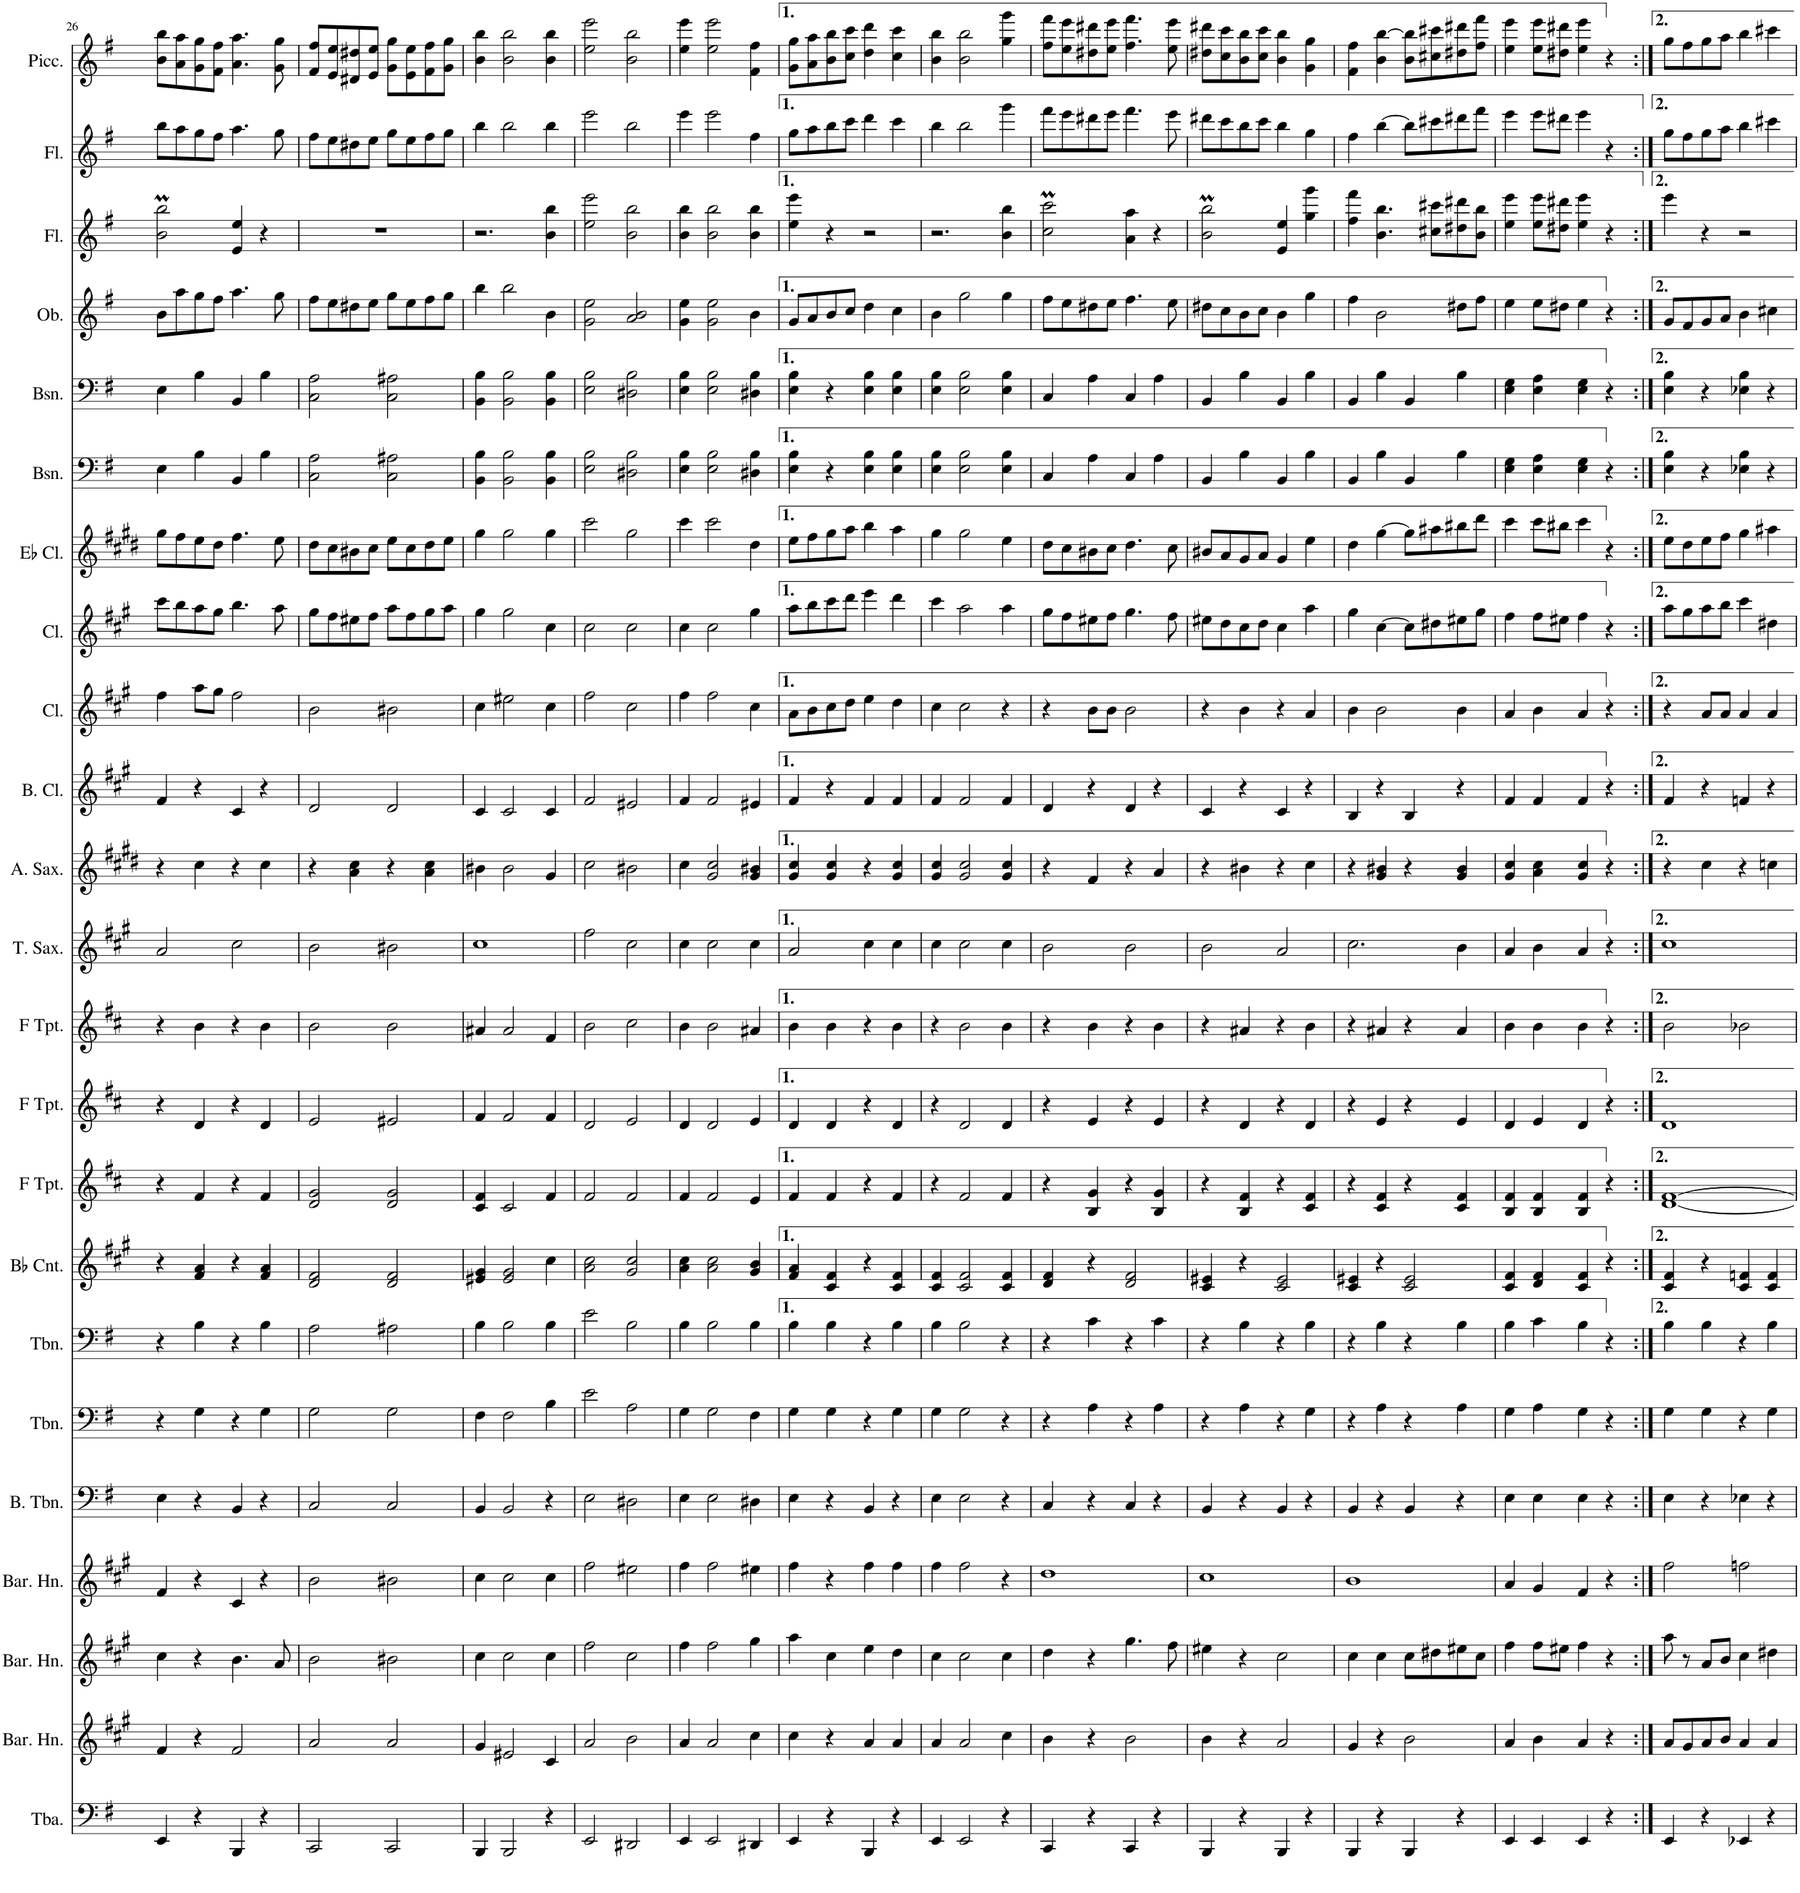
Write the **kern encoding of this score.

**kern	**kern	**kern	**kern	**kern	**kern	**kern	**kern	**kern	**kern	**kern	**kern	**kern	**kern	**kern	**kern	**kern	**kern	**kern	**kern	**kern	**kern	**kern
*part23	*part22	*part21	*part20	*part19	*part18	*part17	*part16	*part15	*part14	*part13	*part12	*part11	*part10	*part9	*part8	*part7	*part6	*part5	*part4	*part3	*part2	*part1
*staff23	*staff22	*staff21	*staff20	*staff19	*staff18	*staff17	*staff16	*staff15	*staff14	*staff13	*staff12	*staff11	*staff10	*staff9	*staff8	*staff7	*staff6	*staff5	*staff4	*staff3	*staff2	*staff1
*I"Tuba	*I"Baritone Horn stem 4	*I"Baritone Horn stem 3	*I"Baritone Horn stem 2	*I"Bass Trombone	*I"Trombone	*I"Trombone	*I"Bb Cornet	*I"F Trumpet	*I"F Trumpet	*I"F Trumpet	*I"Tenor Saxophone	*I"Alto Saxophone	*I"Bass Clarinet	*I"Clarinet	*I"Clarinet	*I"Eb Clarinet	*I"Bassoon	*I"Bassoon	*I"Oboe	*I"Flute	*I"Flute	*I"Piccolo
*I'Tba.	*I'Bar. Hn.	*I'Bar. Hn.	*I'Bar. Hn.	*I'B. Tbn.	*I'Tbn.	*I'Tbn.	*I'Bb Cnt.	*I'F Tpt.	*I'F Tpt.	*I'F Tpt.	*I'T. Sax.	*I'A. Sax.	*I'B. Cl.	*I'Cl.	*I'Cl.	*I'Eb Cl.	*I'Bsn.	*I'Bsn.	*I'Ob.	*I'Fl.	*I'Fl.	*I'Picc.
!!LO:PB:g=z
*clefF4	*clefG2	*clefG2	*clefG2	*clefF4	*clefF4	*clefF4	*clefG2	*clefG2	*clefG2	*clefG2	*clefG2	*clefG2	*clefG2	*clefG2	*clefG2	*clefG2	*clefF4	*clefF4	*clefG2	*clefG2	*clefG2	*clefG2
*	*Trd8c14	*Trd8c14	*Trd8c14	*	*	*	*Trd1c2	*Trd-3c-5	*Trd-3c-5	*Trd-3c-5	*Trd8c14	*Trd5c9	*Trd8c14	*Trd1c2	*Trd1c2	*Trd-2c-3	*	*	*	*	*	*Trd-7c-12
*k[f#]	*k[f#c#g#]	*k[f#c#g#]	*k[f#c#g#]	*k[f#]	*k[f#]	*k[f#]	*k[f#c#g#]	*k[f#c#]	*k[f#c#]	*k[f#c#]	*k[f#c#g#]	*k[f#c#g#d#]	*k[f#c#g#]	*k[f#c#g#]	*k[f#c#g#]	*k[f#c#g#d#]	*k[f#]	*k[f#]	*k[f#]	*k[f#]	*k[f#]	*k[f#]
*M2/2	*M2/2	*M2/2	*M2/2	*M2/2	*M2/2	*M2/2	*M2/2	*M2/2	*M2/2	*M2/2	*M2/2	*M2/2	*M2/2	*M2/2	*M2/2	*M2/2	*M2/2	*M2/2	*M2/2	*M2/2	*M2/2	*M2/2
*met(c|)	*met(c|)	*met(c|)	*met(c|)	*met(c|)	*met(c|)	*met(c|)	*met(c|)	*met(c|)	*met(c|)	*met(c|)	*met(c|)	*met(c|)	*met(c|)	*met(c|)	*met(c|)	*met(c|)	*met(c|)	*met(c|)	*met(c|)	*met(c|)	*met(c|)	*met(c|)
=26	=26	=26	=26	=26	=26	=26	=26	=26	=26	=26	=26	=26	=26	=26	=26	=26	=26	=26	=26	=26	=26	=26
4EE/	4f#/	4cc#\	4f#/	4E\	4r	4r	4r	4r	4r	4r	2a/	4r	4f#/	4ff#\	8ccc#\L	8gg#\L	4E\	4E\	8b\L	2b\M 2bb\M	8bb\L	8b\ 8bb\L
.	.	.	.	.	.	.	.	.	.	.	.	.	.	.	8bb\	8ff#\	.	.	8aa\	.	8aa\	8a\ 8aa\
4r	4r	4r	4r	4r	4G\	4B\	4f#/ 4a/	4f#/	4d/	4b\	.	4cc#\	4r	8aa\L	8aa\	8ee\	4B\	4B\	8gg\	.	8gg\	8g\ 8gg\
.	.	.	.	.	.	.	.	.	.	.	.	.	.	8gg#\J	8gg#\J	8dd#\J	.	.	8ff#\J	.	8ff#\J	8f#\ 8ff#\J
4BBB/	2f#/	4.b\	4c#/	4BB/	4r	4r	4r	4r	4r	4r	2cc#\	4r	4c#/	2ff#\	4.bb\	4.ff#\	4BB/	4BB/	4.aa\	4e/ 4ee/	4.aa\	4.a\ 4.aa\
4r	.	.	4r	4r	4G\	4B\	4f#/ 4a/	4f#/	4d/	4b\	.	4cc#\	4r	.	.	.	4B\	4B\	.	4r	.	.
.	.	8a/	.	.	.	.	.	.	.	.	.	.	.	.	8aa\	8ee\	.	.	8gg\	.	8gg\	8g\ 8gg\
=27	=27	=27	=27	=27	=27	=27	=27	=27	=27	=27	=27	=27	=27	=27	=27	=27	=27	=27	=27	=27	=27	=27
2CC/	2a/	2b\	2b\	2C/	2G\	2A\	2d/ 2f#/	2d/ 2g/	2e/	2b\	2b\	4r	2d/	2b\	8gg#\L	8dd#\L	2C\ 2A\	2C\ 2A\	8ff#\L	1r	8ff#\L	8f#/ 8ff#/L
.	.	.	.	.	.	.	.	.	.	.	.	.	.	.	8ff#\	8cc#\	.	.	8ee\	.	8ee\	8e/ 8ee/
.	.	.	.	.	.	.	.	.	.	.	.	4a\ 4cc#\	.	.	8ee#X\	8b#X\	.	.	8dd#X\	.	8dd#X\	8d#X/ 8dd#X/
.	.	.	.	.	.	.	.	.	.	.	.	.	.	.	8ff#\J	8cc#\J	.	.	8ee\J	.	8ee\J	8e/ 8ee/J
2CC/	2a/	2b#X\	2b#X\	2C/	2G\	2A#X\	2d/ 2f#/	2d/ 2g/	2e#X/	2b\	2b#X\	4r	2d/	2b#X\	8aa\L	8ee\L	2C\ 2A#X\	2C\ 2A#X\	8gg\L	.	8gg\L	8g\ 8gg\L
.	.	.	.	.	.	.	.	.	.	.	.	.	.	.	8ff#\	8cc#\	.	.	8ee\	.	8ee\	8e\ 8ee\
.	.	.	.	.	.	.	.	.	.	.	.	4a\ 4cc#\	.	.	8gg#\	8dd#\	.	.	8ff#\	.	8ff#\	8f#\ 8ff#\
.	.	.	.	.	.	.	.	.	.	.	.	.	.	.	8aa\J	8ee\J	.	.	8gg\J	.	8gg\J	8g\ 8gg\J
=28	=28	=28	=28	=28	=28	=28	=28	=28	=28	=28	=28	=28	=28	=28	=28	=28	=28	=28	=28	=28	=28	=28
4BBB/	4g#/	4cc#\	4cc#\	4BB/	4F#\	4B\	4e#X/ 4g#/	4c#/ 4f#/	4f#/	4a#X/	1cc#	4b#X\	4c#/	4cc#\	4gg#\	4gg#\	4BB\ 4B\	4BB\ 4B\	4bb\	2.r	4bb\	4b\ 4bb\
2BBB/	2e#X/	2cc#\	2cc#\	2BB/	2F#\	2B\	2e#/ 2g#/	2c#/	2f#/	2a#/	.	2b#\	2c#/	2ee#X\	2gg#\	2gg#\	2BB\ 2B\	2BB\ 2B\	2bb\	.	2bb\	2b\ 2bb\
4r	4c#/	4cc#\	4cc#\	4r	4B\	4B\	4cc#\	4f#/	4f#/	4f#/	.	4g#/	4c#/	4cc#\	4cc#\	4gg#\	4BB\ 4B\	4BB\ 4B\	4b\	4b\ 4bb\	4bb\	4b\ 4bb\
=29	=29	=29	=29	=29	=29	=29	=29	=29	=29	=29	=29	=29	=29	=29	=29	=29	=29	=29	=29	=29	=29	=29
2EE/	2a/	2ff#\	2ff#\	2E\	2e\	2e\	2a\ 2cc#\	2f#/	2d/	2b\	2ff#\	2cc#\	2f#/	2ff#\	2cc#\	2ccc#\	2E\ 2B\	2E\ 2B\	2g\ 2ee\	2ee\ 2eee\	2eee\	2ee\ 2eee\
2DD#X/	2b\	2cc#\	2ee#X\	2D#X\	2A\	2B\	2g#/ 2cc#/	2f#/	2e/	2cc#\	2cc#\	2b#X\	2e#X/	2cc#\	2cc#\	2gg#\	2D#X\ 2B\	2D#X\ 2B\	2a/ 2b/	2b\ 2bb\	2bb\	2b\ 2bb\
=30	=30	=30	=30	=30	=30	=30	=30	=30	=30	=30	=30	=30	=30	=30	=30	=30	=30	=30	=30	=30	=30	=30
4EE/	4a/	4ff#\	4ff#\	4E\	4G\	4B\	4a\ 4cc#\	4f#/	4d/	4b\	4cc#\	4cc#\	4f#/	4ff#\	4cc#\	4ccc#\	4E\ 4B\	4E\ 4B\	4g\ 4ee\	4b\ 4bb\	4eee\	4ee\ 4eee\
2EE/	2a/	2ff#\	2ff#\	2E\	2G\	2B\	2a\ 2cc#\	2f#/	2d/	2b\	2cc#\	2g#/ 2cc#/	2f#/	2ff#\	2cc#\	2ccc#\	2E\ 2B\	2E\ 2B\	2g\ 2ee\	2b\ 2bb\	2eee\	2ee\ 2eee\
4DD#X/	4cc#\	4gg#\	4ee#X\	4D#X\	4F#\	4B\	4g#/ 4b/	4e/	4e/	4a#X/	4cc#\	4g#/ 4b#X/	4e#X/	4cc#\	4gg#\	4dd#\	4D#X\ 4B\	4D#X\ 4B\	4b\	4b\ 4bb\	4ff#\	4f#\ 4ff#\
=31	=31	=31	=31	=31	=31	=31	=31	=31	=31	=31	=31	=31	=31	=31	=31	=31	=31	=31	=31	=31	=31	=31
4EE/	4cc#\	4aa\	4ff#\	4E\	4G\	4B\	4f#/ 4a/	4f#/	4d/	4b\	2a/	4g#/ 4cc#/	4f#/	8a\L	8aa\L	8ee\L	4E\ 4B\	4E\ 4B\	8g/L	4ee\ 4eee\	8gg\L	8g\ 8gg\L
.	.	.	.	.	.	.	.	.	.	.	.	.	.	8b\	8bb\	8ff#\	.	.	8a/	.	8aa\	8a\ 8aa\
4r	4r	4cc#\	4r	4r	4G\	4B\	4c#/ 4f#/	4f#/	4d/	4b\	.	4g#/ 4cc#/	4r	8cc#\	8ccc#\	8gg#\	4r	4r	8b/	4r	8bb\	8b\ 8bb\
.	.	.	.	.	.	.	.	.	.	.	.	.	.	8dd\J	8ddd\J	8aa\J	.	.	8cc/J	.	8ccc\J	8cc\ 8ccc\J
4BBB/	4a/	4ee\	4ff#\	4BB/	4r	4r	4r	4r	4r	4r	4cc#\	4r	4f#/	4ee\	4eee\	4bb\	4E\ 4B\	4E\ 4B\	4dd\	2r	4ddd\	4dd\ 4ddd\
4r	4a/	4dd\	4ff#\	4r	4G\	4B\	4c#/ 4f#/	4f#/	4d/	4b\	4cc#\	4g#/ 4cc#/	4f#/	4dd\	4ddd\	4aa\	4E\ 4B\	4E\ 4B\	4cc\	.	4ccc\	4cc\ 4ccc\
=32	=32	=32	=32	=32	=32	=32	=32	=32	=32	=32	=32	=32	=32	=32	=32	=32	=32	=32	=32	=32	=32	=32
4EE/	4a/	4cc#\	4ff#\	4E\	4G\	4B\	4c#/ 4f#/	4r	4r	4r	4cc#\	4g#/ 4cc#/	4f#/	4cc#\	4ccc#\	4gg#\	4E\ 4B\	4E\ 4B\	4b\	2.r	4bb\	4b\ 4bb\
2EE/	2a/	2cc#\	2ff#\	2E\	2G\	2B\	2c#/ 2f#/	2f#/	2d/	2b\	2cc#\	2g#/ 2cc#/	2f#/	2cc#\	2aa\	2gg#\	2E\ 2B\	2E\ 2B\	2gg\	.	2bb\	2b\ 2bb\
4r	4cc#\	4cc#\	4r	4r	4r	4r	4c#/ 4f#/	4f#/	4d/	4b\	4cc#\	4g#/ 4cc#/	4f#/	4r	4aa\	4ee\	4E\ 4B\	4E\ 4B\	4gg\	4b\ 4bb\	4ggg\	4gg\ 4ggg\
=33	=33	=33	=33	=33	=33	=33	=33	=33	=33	=33	=33	=33	=33	=33	=33	=33	=33	=33	=33	=33	=33	=33
4CC/	4b\	4dd\	1dd	4C/	4r	4r	4d/ 4f#/	4r	4r	4r	2b\	4r	4d/	4r	8gg#\L	8dd#\L	4C/	4C/	8ff#\L	2cc\M 2ccc\M	8fff#\L	8ff#\ 8fff#\L
.	.	.	.	.	.	.	.	.	.	.	.	.	.	.	8ff#\	8cc#\	.	.	8ee\	.	8eee\	8ee\ 8eee\
4r	4r	4r	.	4r	4A\	4c\	4r	4B/ 4g/	4e/	4b\	.	4f#/	4r	8b\L	8ee#X\	8b#X\	4A\	4A\	8dd#X\	.	8ddd#X\	8dd#X\ 8ddd#X\
.	.	.	.	.	.	.	.	.	.	.	.	.	.	8b\J	8ff#\J	8cc#\J	.	.	8ee\J	.	8eee\J	8ee\ 8eee\J
4CC/	2b\	4.gg#\	.	4C/	4r	4r	2d/ 2f#/	4r	4r	4r	2b\	4r	4d/	2b\	4.gg#\	4.dd#\	4C/	4C/	4.ff#\	4a\ 4aa\	4.fff#\	4.ff#\ 4.fff#\
4r	.	.	.	4r	4A\	4c\	.	4B/ 4g/	4e/	4b\	.	4a/	4r	.	.	.	4A\	4A\	.	4r	.	.
.	.	8ff#\	.	.	.	.	.	.	.	.	.	.	.	.	8ff#\	8cc#\	.	.	8ee\	.	8eee\	8ee\ 8eee\
=34	=34	=34	=34	=34	=34	=34	=34	=34	=34	=34	=34	=34	=34	=34	=34	=34	=34	=34	=34	=34	=34	=34
4BBB/	4b\	4ee#X\	1cc#	4BB/	4r	4r	4c#/ 4e#X/	4r	4r	4r	2b\	4r	4c#/	4r	8ee#X\L	8b#X/L	4BB/	4BB/	8dd#X\L	2b\M 2bb\M	8ddd#X\L	8dd#X\ 8ddd#X\L
.	.	.	.	.	.	.	.	.	.	.	.	.	.	.	8dd\	8a/	.	.	8cc\	.	8ccc\	8cc\ 8ccc\
4r	4r	4r	.	4r	4A\	4B\	4r	4B/ 4f#/	4d/	4a#X/	.	4b#X\	4r	4b\	8cc#\	8g#/	4B\	4B\	8b\	.	8bb\	8b\ 8bb\
.	.	.	.	.	.	.	.	.	.	.	.	.	.	.	8dd\J	8a/J	.	.	8cc\J	.	8ccc\J	8cc\ 8ccc\J
4BBB/	2a/	2cc#\	.	4BB/	4r	4r	2c#/ 2e#/	4r	4r	4r	2a/	4r	4c#/	4r	4cc#\	4g#/	4BB/	4BB/	4b\	4e/ 4ee/	4bb\	4b\ 4bb\
4r	.	.	.	4r	4G\	4B\	.	4c#/ 4f#/	4d/	4b\	.	4cc#\	4r	4a/	4aa\	4ee\	4B\	4B\	4gg\	4gg\ 4ggg\	4gg\	4g\ 4gg\
=35	=35	=35	=35	=35	=35	=35	=35	=35	=35	=35	=35	=35	=35	=35	=35	=35	=35	=35	=35	=35	=35	=35
4BBB/	4g#/	4cc#\	1b	4BB/	4r	4r	4c#/ 4e#X/	4r	4r	4r	2.cc#\	4r	4B/	4b\	4gg#\	4dd#\	4BB/	4BB/	4ff#\	4ff#\ 4fff#\	4ff#\	4f#\ 4ff#\
4r	4r	4cc#\	.	4r	4A\	4B\	4r	4c#/ 4f#/	4e/	4a#X/	.	4g#/ 4b#X/	4r	2b\	[4cc#\	[4gg#\	4B\	4B\	2b\	4.b\ 4.bb\	[4bb\	4b\ [4bb\
4BBB/	2b\	8cc#\L	.	4BB/	4r	4r	2c#/ 2e#/	4r	4r	4r	.	4r	4B/	.	8cc#\L]	8gg#\L]	4BB/	4BB/	.	.	8bb\L]	8b\ 8bb\]L
.	.	8dd#X\	.	.	.	.	.	.	.	.	.	.	.	.	8dd#X\	8aa#X\	.	.	.	8cc#X\ 8ccc#X\L	8ccc#X\	8cc#X\ 8ccc#X\
4r	.	8ee#X\	.	4r	4A\	4B\	.	4c#/ 4f#/	4e/	4a#/	4b\	4g#/ 4b#/	4r	4b\	8ee#X\	8bb#X\	4B\	4B\	8dd#X\L	8dd#X\ 8ddd#X\	8ddd#X\	8dd#X\ 8ddd#X\
.	.	8cc#\J	.	.	.	.	.	.	.	.	.	.	.	.	8gg#\J	8ddd#\J	.	.	8ff#\J	8b\ 8bb\J	8fff#\J	8ff#\ 8fff#\J
=36	=36	=36	=36	=36	=36	=36	=36	=36	=36	=36	=36	=36	=36	=36	=36	=36	=36	=36	=36	=36	=36	=36
4EE/	4a/	4ff#\	4a/	4E\	4G\	4B\	4c#/ 4f#/	4B/ 4f#/	4d/	4b\	4a/	4g#/ 4cc#/	4f#/	4a/	4ff#\	4ccc#\	4E\ 4G\	4E\ 4G\	4ee\	4ee\ 4eee\	4eee\	4ee\ 4eee\
4EE/	4b\	8ff#\L	4g#/	4E\	4A\	4c\	4d/ 4f#/	4B/ 4f#/	4e/	4b\	4b\	4a\ 4cc#\	4f#/	4b\	8ff#\L	8ccc#\L	4E\ 4A\	4E\ 4A\	8ee\L	8ee\ 8eee\L	8eee\L	8ee\ 8eee\L
.	.	8ee#X\J	.	.	.	.	.	.	.	.	.	.	.	.	8ee#X\J	8bb#X\J	.	.	8dd#X\J	8dd#X\ 8ddd#X\J	8ddd#X\J	8dd#X\ 8ddd#X\J
4EE/	4a/	4ff#\	4f#/	4E\	4G\	4B\	4c#/ 4f#/	4B/ 4f#/	4d/	4b\	4a/	4g#/ 4cc#/	4f#/	4a/	4ff#\	4ccc#\	4E\ 4G\	4E\ 4G\	4ee\	4ee\ 4eee\	4eee\	4ee\ 4eee\
4r	4r	4r	4r	4r	4r	4r	4r	4r	4r	4r	4r	4r	4r	4r	4r	4r	4r	4r	4r	4r	4r	4r
=37:|!	=37:|!	=37:|!	=37:|!	=37:|!	=37:|!	=37:|!	=37:|!	=37:|!	=37:|!	=37:|!	=37:|!	=37:|!	=37:|!	=37:|!	=37:|!	=37:|!	=37:|!	=37:|!	=37:|!	=37:|!	=37:|!	=37:|!
4EE/	8a/L	8aa\	2ff#\	4E\	4G\	4B\	4c#/ 4f#/	[1d [1f#	1d	2b\	1cc#	4r	4f#/	4r	8aa\L	8ee\L	4E\ 4B\	4E\ 4B\	8g/L	4eee\	8gg\L	8gg\L
.	8g#/	8r	.	.	.	.	.	.	.	.	.	.	.	.	8gg#\	8dd#\	.	.	8f#/	.	8ff#\	8ff#\
4r	8a/	8a/L	.	4r	4G\	4B\	4r	.	.	.	.	4cc#\	4r	8a/L	8aa\	8ee\	4r	4r	8g/	4r	8gg\	8gg\
.	8b/J	8b/J	.	.	.	.	.	.	.	.	.	.	.	8a/J	8bb\J	8ff#\J	.	.	8a/J	.	8aa\J	8aa\J
4EE-X/	4a/	4cc#\	2ffn\	4E-X\	4r	4r	4c#/ 4fn/	.	.	2b-X\	.	4r	4fn/	4a/	4ccc#\	4gg#\	4E-X\ 4B\	4E-X\ 4B\	4b\	2r	4bb\	4bb\
4r	4a/	4dd#X\	.	4r	4G\	4B\	4c#/ 4f/	.	.	.	.	4ccn\	4r	4a/	4dd#X\	4aa#X\	4r	4r	4cc#X\	.	4ccc#X\	4ccc#X\
=	=	=	=	=	=	=	=	=	=	=	=	=	=	=	=	=	=	=	=	=	=	=
*-	*-	*-	*-	*-	*-	*-	*-	*-	*-	*-	*-	*-	*-	*-	*-	*-	*-	*-	*-	*-	*-	*-
